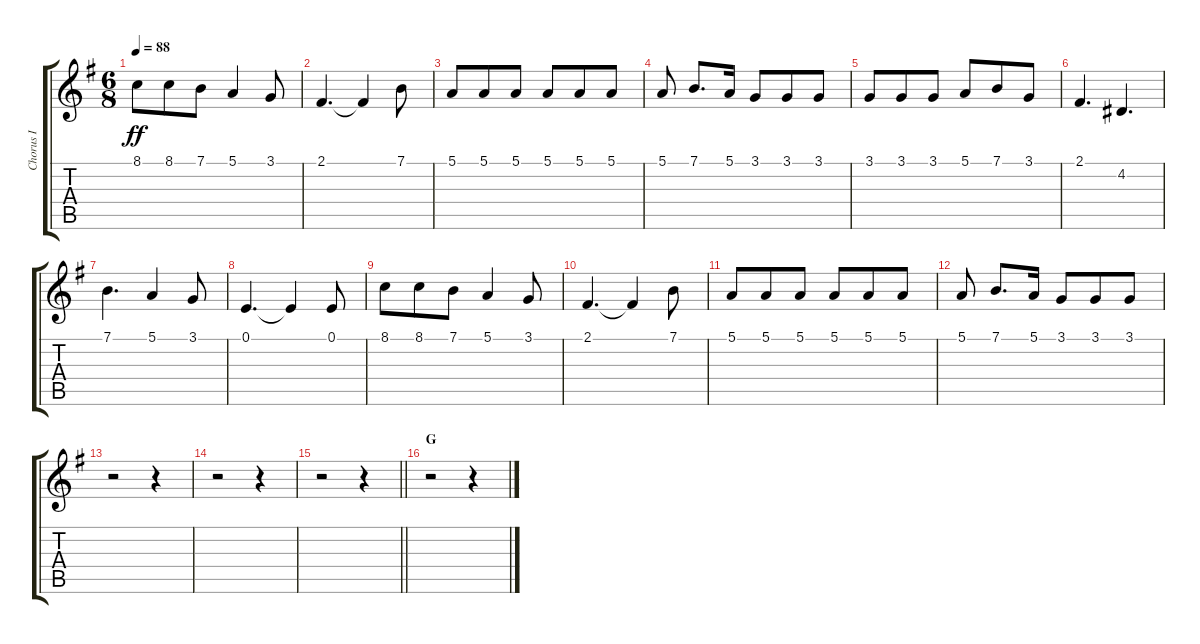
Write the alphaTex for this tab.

\track ("Chorus I" "Chorus I") {instrument voiceoohs}
\staff {score tabs}
\tuning (E4 B3 G3 D3 A2 E2) {hide}
\ts (6 8)
\tempo 88
\clef g2
\ks g
8.1.8{dy ff} 8.1.8 7.1.8 5.1.4 3.1.8 |
2.1.4{d} 2.1{t}.4 7.1.8 |
5.1.8 5.1.8 5.1.8 5.1.8 5.1.8 5.1.8 |
5.1.8{beam split} 7.1.8{d} 5.1.16 3.1.8 3.1.8 3.1.8 |
3.1.8 3.1.8 3.1.8 5.1.8 7.1.8 3.1.8 |
2.1.4{d} 4.2.4{d} |
7.1.4{d} 5.1.4 3.1.8 |
0.1.4{d} 0.1{t}.4 0.1.8 |
8.1.8 8.1.8 7.1.8 5.1.4 3.1.8 |
2.1.4{d} 2.1{t}.4 7.1.8 |
5.1.8 5.1.8 5.1.8 5.1.8 5.1.8 5.1.8 |
5.1.8{beam split} 7.1.8{d} 5.1.16 3.1.8 3.1.8 3.1.8 |
r.2 r.4 |
r.2 r.4 |
\barLineRight lightlight
r.2 r.4 |
\section ("" "G")
r.2 r.4
